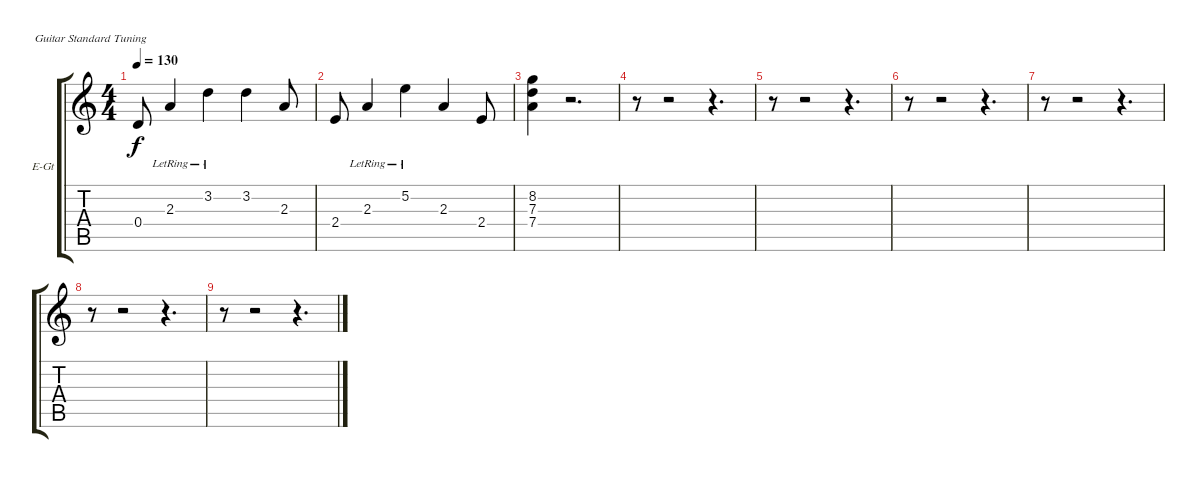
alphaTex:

\bracketExtendMode groupsimilarinstruments
\firstSystemTrackNameOrientation horizontal
\otherSystemsTrackNameOrientation horizontal
\track ("Вадим" "E-Gt") {instrument distortionguitar}
\staff {score tabs}
\tuning (E4 B3 G3 D3 A2 E2)
\ts (4 4)
\tempo 130
\clef g2
\ks c
0.4.8{dy f} 2.3{lr}.4 3.2{lr}.4 3.2.4 2.3.8 |
2.4.8 2.3{lr}.4 5.2{lr}.4 2.3.4 2.4.8 |
(8.2 7.3 7.4).4 r.2{d} |
r.8 r.2 r.4{d} |
r.8 r.2 r.4{d} |
r.8 r.2 r.4{d} |
r.8 r.2 r.4{d} |
r.8 r.2 r.4{d} |
r.8 r.2 r.4{d}
